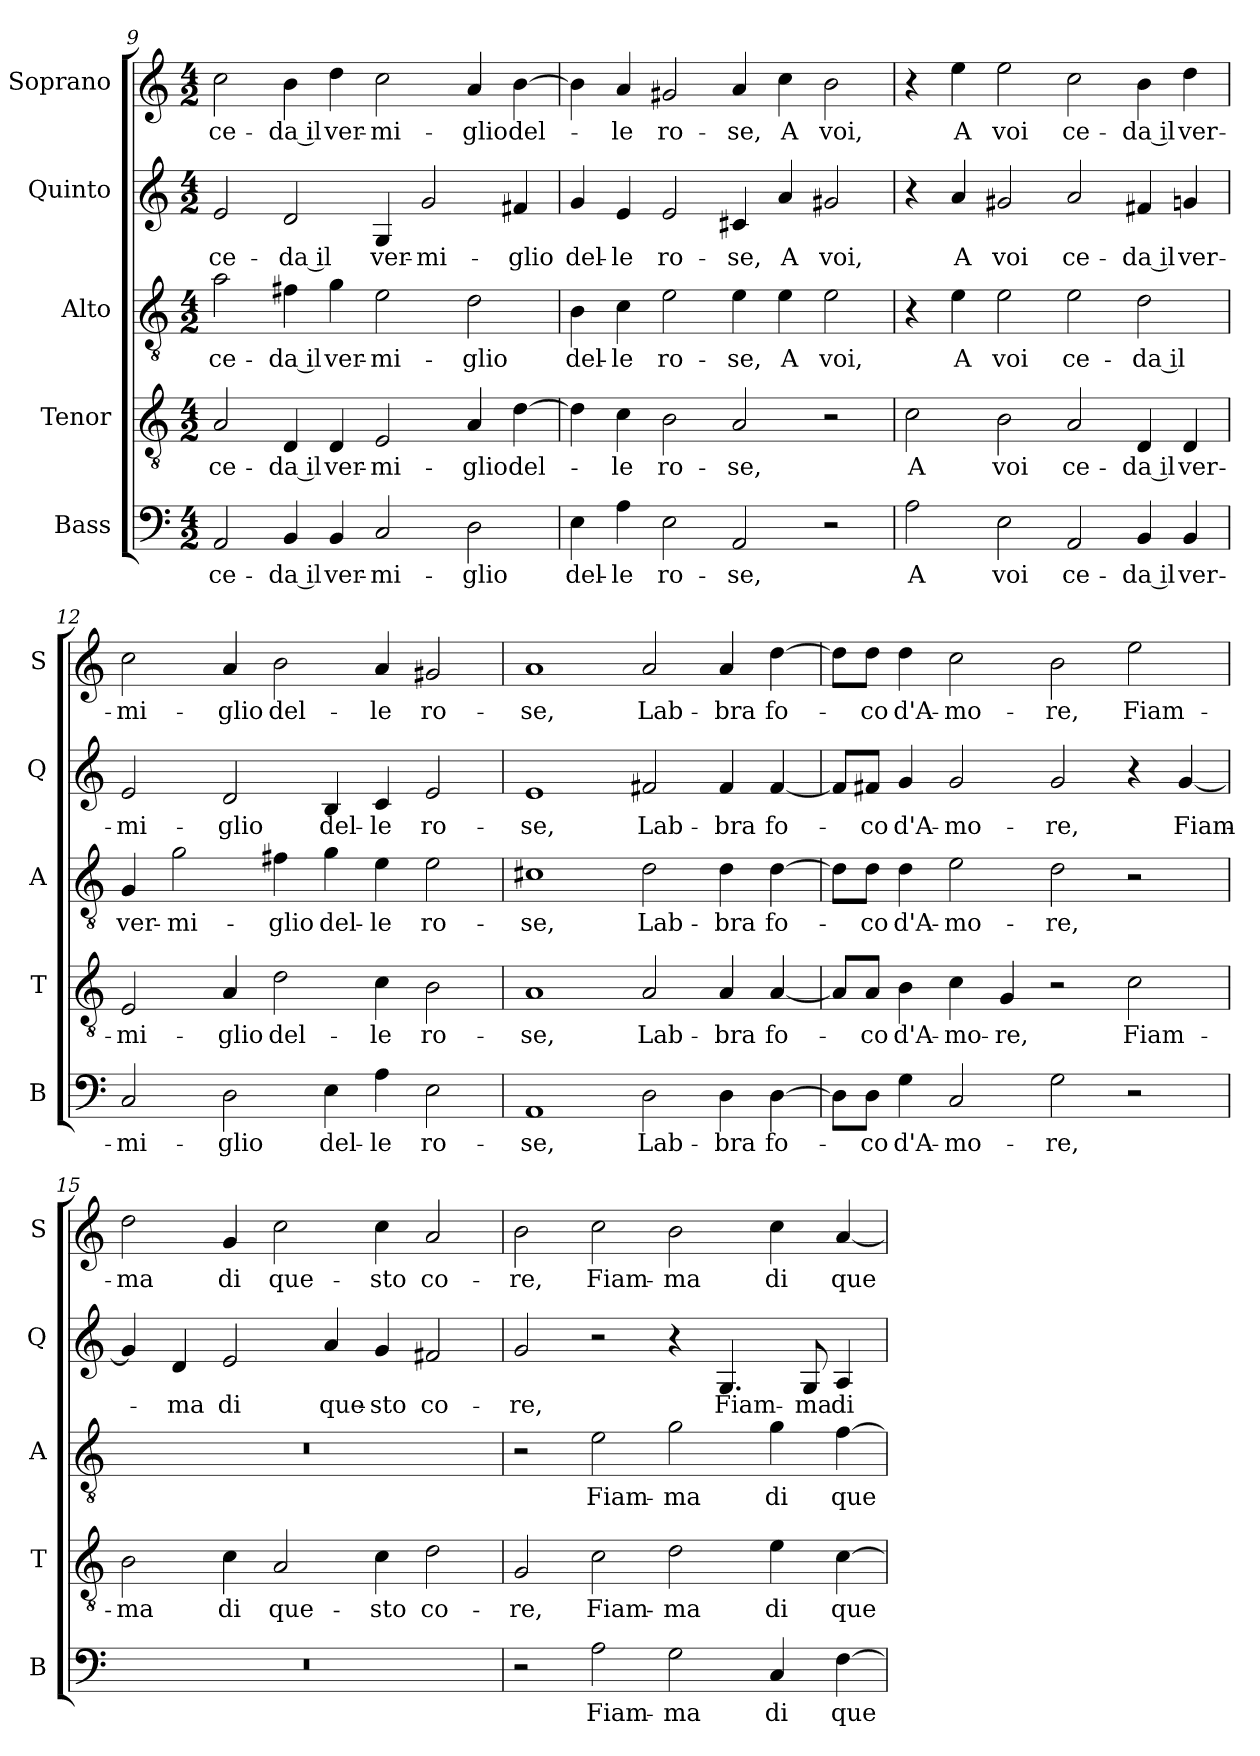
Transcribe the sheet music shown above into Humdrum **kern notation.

**kern	**text	**kern	**text	**kern	**text	**kern	**text	**kern	**text
*part5	*part5	*part4	*part4	*part3	*part3	*part2	*part2	*part1	*part1
*staff5	*staff5	*staff4	*staff4	*staff3	*staff3	*staff2	*staff2	*staff1	*staff1
*I"Bass	*	*I"Tenor	*	*I"Alto	*	*I"Quinto	*	*I"Soprano	*
*I'B	*	*I'T	*	*I'A	*	*I'Q	*	*I'S	*
!!LO:PB:g=z
*clefF4	*	*clefGv2	*	*clefGv2	*	*clefG2	*	*clefG2	*
*k[]	*	*k[]	*	*k[]	*	*k[]	*	*k[]	*
*C:	*	*C:	*	*C:	*	*C:	*	*C:	*
*M4/2	*	*M4/2	*	*M4/2	*	*M4/2	*	*M4/2	*
=9	=9	=9	=9	=9	=9	=9	=9	=9	=9
!	!LO:LY:b	!	!LO:LY:b	!	!LO:LY:b	!	!LO:LY:b	!	!LO:LY:b
2AA/	ce-	2A/	ce-	2a\	ce-	2e/	ce-	2cc\	ce-
!	!LO:LY:b	!	!LO:LY:b	!	!LO:LY:b	!	!LO:LY:b	!	!LO:LY:b
4BB/	-da il	4D/	-da il	4f#X\	-da il	2d/	-da il	4b\	-da il
!	!LO:LY:b	!	!LO:LY:b	!	!LO:LY:b	!	!	!	!LO:LY:b
4BB/	ver-	4D/	ver-	4g\	ver-	.	.	4dd\	ver-
!	!LO:LY:b	!	!LO:LY:b	!	!LO:LY:b	!	!LO:LY:b	!	!LO:LY:b
2C/	-mi-	2E/	-mi-	2e\	-mi-	4G/	ver-	2cc\	-mi-
!	!	!	!	!	!	!	!LO:LY:b	!	!
.	.	.	.	.	.	2g/	-mi-	.	.
!	!LO:LY:b	!	!LO:LY:b	!	!LO:LY:b	!	!	!	!LO:LY:b
2D\	-glio	4A/	-glio	2d\	-glio	.	.	4a/	-glio
!	!	!	!LO:LY:b	!	!	!	!LO:LY:b	!	!LO:LY:b
.	.	[4d\	del-	.	.	4f#X/	-glio	[4b\	del-
=10	=10	=10	=10	=10	=10	=10	=10	=10	=10
!	!LO:LY:b	!	!	!	!LO:LY:b	!	!LO:LY:b	!	!
4E\	del-	4d\]	.	4B\	del-	4g/	del-	4b\]	.
!	!LO:LY:b	!	!LO:LY:b	!	!LO:LY:b	!	!LO:LY:b	!	!LO:LY:b
4A\	-le	4c\	-le	4c\	-le	4e/	-le	4a/	-le
!	!LO:LY:b	!	!LO:LY:b	!	!LO:LY:b	!	!LO:LY:b	!	!LO:LY:b
2E\	ro-	2B\	ro-	2e\	ro-	2e/	ro-	2g#X/	ro-
!	!LO:LY:b	!	!LO:LY:b	!	!LO:LY:b	!	!LO:LY:b	!	!LO:LY:b
2AA/	-se,	2A/	-se,	4e\	-se,	4c#X/	-se,	4a/	-se,
!	!	!	!	!	!LO:LY:b	!	!LO:LY:b	!	!LO:LY:b
.	.	.	.	4e\	A	4a/	A	4cc\	A
!	!	!	!	!	!LO:LY:b	!	!LO:LY:b	!	!LO:LY:b
2r	.	2r	.	2e\	voi,	2g#X/	voi,	2b\	voi,
=11	=11	=11	=11	=11	=11	=11	=11	=11	=11
!	!LO:LY:b	!	!LO:LY:b	!	!	!	!	!	!
2A\	A	2c\	A	4r	.	4r	.	4r	.
!	!	!	!	!	!LO:LY:b	!	!LO:LY:b	!	!LO:LY:b
.	.	.	.	4e\	A	4a/	A	4ee\	A
!	!LO:LY:b	!	!LO:LY:b	!	!LO:LY:b	!	!LO:LY:b	!	!LO:LY:b
2E\	voi	2B\	voi	2e\	voi	2g#X/	voi	2ee\	voi
!	!LO:LY:b	!	!LO:LY:b	!	!LO:LY:b	!	!LO:LY:b	!	!LO:LY:b
2AA/	ce-	2A/	ce-	2e\	ce-	2a/	ce-	2cc\	ce-
!	!LO:LY:b	!	!LO:LY:b	!	!LO:LY:b	!	!LO:LY:b	!	!LO:LY:b
4BB/	-da il	4D/	-da il	2d\	-da il	4f#X/	-da il	4b\	-da il
!	!LO:LY:b	!	!LO:LY:b	!	!	!	!LO:LY:b	!	!LO:LY:b
4BB/	ver-	4D/	ver-	.	.	4gn/	ver-	4dd\	ver-
=12	=12	=12	=12	=12	=12	=12	=12	=12	=12
!	!LO:LY:b	!	!LO:LY:b	!	!LO:LY:b	!	!LO:LY:b	!	!LO:LY:b
2C/	-mi-	2E/	-mi-	4G/	ver-	2e/	-mi-	2cc\	-mi-
!	!	!	!	!	!LO:LY:b	!	!	!	!
.	.	.	.	2g\	-mi-	.	.	.	.
!	!LO:LY:b	!	!LO:LY:b	!	!	!	!LO:LY:b	!	!LO:LY:b
2D\	-glio	4A/	-glio	.	.	2d/	-glio	4a/	-glio
!	!	!	!LO:LY:b	!	!LO:LY:b	!	!	!	!LO:LY:b
.	.	2d\	del-	4f#X\	-glio	.	.	2b\	del-
!	!LO:LY:b	!	!	!	!LO:LY:b	!	!LO:LY:b	!	!
4E\	del-	.	.	4g\	del-	4B/	del-	.	.
!	!LO:LY:b	!	!LO:LY:b	!	!LO:LY:b	!	!LO:LY:b	!	!LO:LY:b
4A\	-le	4c\	-le	4e\	-le	4c/	-le	4a/	-le
!	!LO:LY:b	!	!LO:LY:b	!	!LO:LY:b	!	!LO:LY:b	!	!LO:LY:b
2E\	ro-	2B\	ro-	2e\	ro-	2e/	ro-	2g#X/	ro-
!!LO:LB:g=z
=13	=13	=13	=13	=13	=13	=13	=13	=13	=13
!	!LO:LY:b	!	!LO:LY:b	!	!LO:LY:b	!	!LO:LY:b	!	!LO:LY:b
1AA	-se,	1A	-se,	1c#X	-se,	1e	-se,	1a	-se,
!	!LO:LY:b	!	!LO:LY:b	!	!LO:LY:b	!	!LO:LY:b	!	!LO:LY:b
2D\	Lab-	2A/	Lab-	2d\	Lab-	2f#X/	Lab-	2a/	Lab-
!	!LO:LY:b	!	!LO:LY:b	!	!LO:LY:b	!	!LO:LY:b	!	!LO:LY:b
4D\	-bra	4A/	-bra	4d\	-bra	4f#/	-bra	4a/	-bra
!	!LO:LY:b	!	!LO:LY:b	!	!LO:LY:b	!	!LO:LY:b	!	!LO:LY:b
[4D\	fo-	[4A/	fo-	[4d\	fo-	[4f#/	fo-	[4dd\	fo-
=14	=14	=14	=14	=14	=14	=14	=14	=14	=14
8D\L]	.	8A/L]	.	8d\L]	.	8f#/L]	.	8dd\L]	.
!	!LO:LY:b	!	!LO:LY:b	!	!LO:LY:b	!	!LO:LY:b	!	!LO:LY:b
8D\J	-co	8A/J	-co	8d\J	-co	8f#X/J	-co	8dd\J	-co
!	!LO:LY:b	!	!LO:LY:b	!	!LO:LY:b	!	!LO:LY:b	!	!LO:LY:b
4G\	d'A-	4B\	d'A-	4d\	d'A-	4g/	d'A-	4dd\	d'A-
!	!LO:LY:b	!	!LO:LY:b	!	!LO:LY:b	!	!LO:LY:b	!	!LO:LY:b
2C/	-mo-	4c\	-mo-	2e\	-mo-	2g/	-mo-	2cc\	-mo-
!	!	!	!LO:LY:b	!	!	!	!	!	!
.	.	4G/	-re,	.	.	.	.	.	.
!	!LO:LY:b	!	!	!	!LO:LY:b	!	!LO:LY:b	!	!LO:LY:b
2G\	-re,	2r	.	2d\	-re,	2g/	-re,	2b\	-re,
!	!	!	!LO:LY:b	!	!	!	!	!	!LO:LY:b
2r	.	2c\	Fiam-	2r	.	4r	.	2ee\	Fiam-
!	!	!	!	!	!	!	!LO:LY:b	!	!
.	.	.	.	.	.	[4g/	Fiam-	.	.
=15	=15	=15	=15	=15	=15	=15	=15	=15	=15
!	!	!	!LO:LY:b	!	!	!	!	!	!LO:LY:b
0r	.	2B\	-ma	0r	.	4g/]	.	2dd\	-ma
!	!	!	!	!	!	!	!LO:LY:b	!	!
.	.	.	.	.	.	4d/	-ma	.	.
!	!	!	!LO:LY:b	!	!	!	!LO:LY:b	!	!LO:LY:b
.	.	4c\	di	.	.	2e/	di	4g/	di
!	!	!	!LO:LY:b	!	!	!	!	!	!LO:LY:b
.	.	2A/	que-	.	.	.	.	2cc\	que-
!	!	!	!	!	!	!	!LO:LY:b	!	!
.	.	.	.	.	.	4a/	que-	.	.
!	!	!	!LO:LY:b	!	!	!	!LO:LY:b	!	!LO:LY:b
.	.	4c\	-sto	.	.	4g/	-sto	4cc\	-sto
!	!	!	!LO:LY:b	!	!	!	!LO:LY:b	!	!LO:LY:b
.	.	2d\	co-	.	.	2f#X/	co-	2a/	co-
=16	=16	=16	=16	=16	=16	=16	=16	=16	=16
!	!	!	!LO:LY:b	!	!	!	!LO:LY:b	!	!LO:LY:b
2r	.	2G/	-re,	2r	.	2g/	-re,	2b\	-re,
!	!LO:LY:b	!	!LO:LY:b	!	!LO:LY:b	!	!	!	!LO:LY:b
2A\	Fiam-	2c\	Fiam-	2e\	Fiam-	2r	.	2cc\	Fiam-
!	!LO:LY:b	!	!LO:LY:b	!	!LO:LY:b	!	!	!	!LO:LY:b
2G\	-ma	2d\	-ma	2g\	-ma	4r	.	2b\	-ma
!	!	!	!	!	!	!	!LO:LY:b	!	!
.	.	.	.	.	.	4.G/	Fiam-	.	.
!	!LO:LY:b	!	!LO:LY:b	!	!LO:LY:b	!	!	!	!LO:LY:b
4C/	di	4e\	di	4g\	di	.	.	4cc\	di
!	!	!	!	!	!	!	!LO:LY:b	!	!
.	.	.	.	.	.	8G/	-ma	.	.
!	!LO:LY:b	!	!LO:LY:b	!	!LO:LY:b	!	!LO:LY:b	!	!LO:LY:b
[4F\	que-	[4c\	que-	[4f\	que-	4A/	di	[4a/	que-
=	=	=	=	=	=	=	=	=	=
*-	*-	*-	*-	*-	*-	*-	*-	*-	*-
